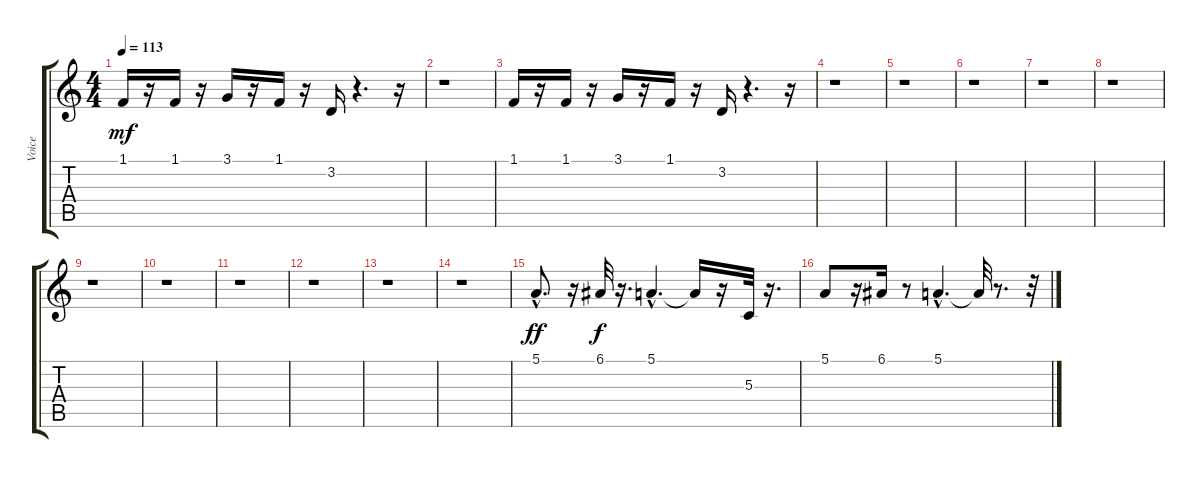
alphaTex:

\track ("Voice" "Voice") {instrument lead6voice}
\staff {score tabs}
\tuning (E4 B3 G3 D3 A2 E2) {hide}
\ts (4 4)
\tempo 113
\clef g2
\ks c
1.1.16{dy mf} r.16 1.1.16 r.16 3.1.16 r.16 1.1.16 r.16 3.2.16 r.4{d} r.16 |
r.1 |
1.1.16 r.16 1.1.16 r.16 3.1.16 r.16 1.1.16 r.16 3.2.16 r.4{d} r.16 |
r.1 |
r.1 |
r.1 |
r.1 |
r.1 |
r.1 |
r.1 |
r.1 |
r.1 |
r.1 |
r.1 |
5.1{hac}.8{d dy ff} r.16 6.1.32{dy f} r.16{d} 5.1{hac}.4{d} 5.1{t}.16 r.16 5.3.32 r.16{d} |
5.1.8 r.16 6.1.16 r.8 5.1{hac}.4{d} 5.1{t}.32 r.8{d} r.32
